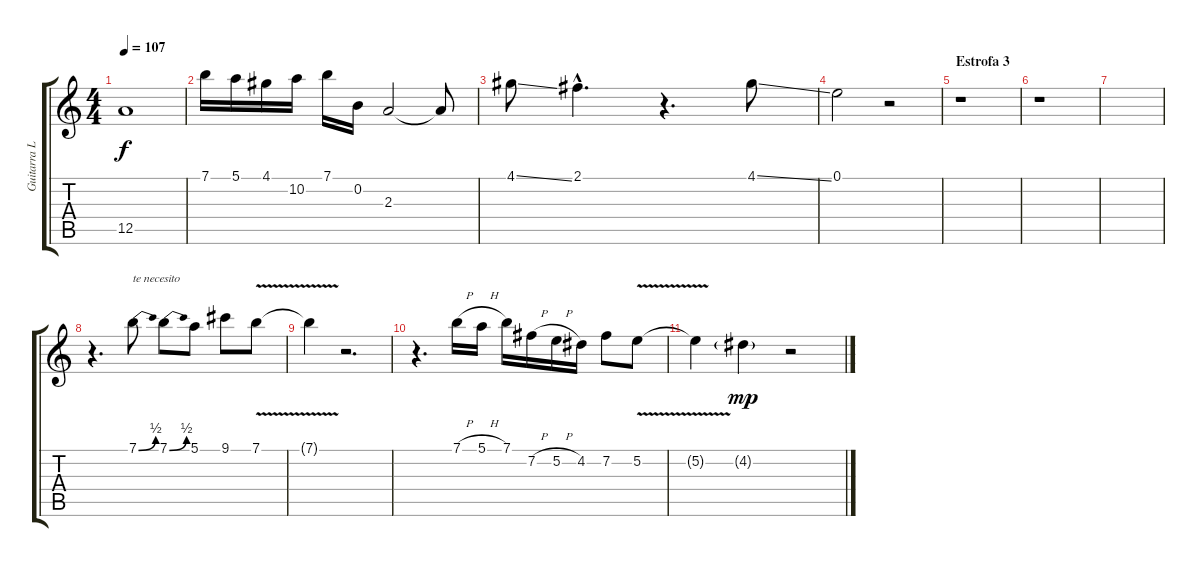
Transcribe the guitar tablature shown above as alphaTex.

\track ("Guitarra Lider" "Guitarra L") {instrument acousticguitarsteel}
\staff {score tabs}
\tuning (E4 B3 G3 D3 A2 E2) {hide}
\ts (4 4)
\tempo 107
\clef g2
\ks c
12.5.1{dy f} |
7.1.16 5.1.16 4.1.16 10.2.16 7.1.16 0.2.16 2.3.2 2.3{t}.8 |
4.1{ss}.8 2.1{hac}.4{d} r.4{d} 4.1{ss}.8 |
0.1.2 r.2 |
\section ("" "Estrofa 3")
r.1 |
r.1 |
|
r.4{d instrument overdrivenguitar} 7.1{be (bend 0 0 60 2)}.8{txt "te necesito"} 7.1{be (bend 0 0 60 2)}.8 5.1.8 9.1.8 7.1{v}.8 |
7.1{t}.4 r.2{d} |
r.4{d} 7.1{h}.16 5.1{h}.16 7.1.16 7.2{h}.16 5.2{h}.16 4.2.16 7.2.8 5.2{v}.8 |
5.2{t}.4 4.2{g}.4{dy mp} r.2{instrument acousticguitarsteel}
